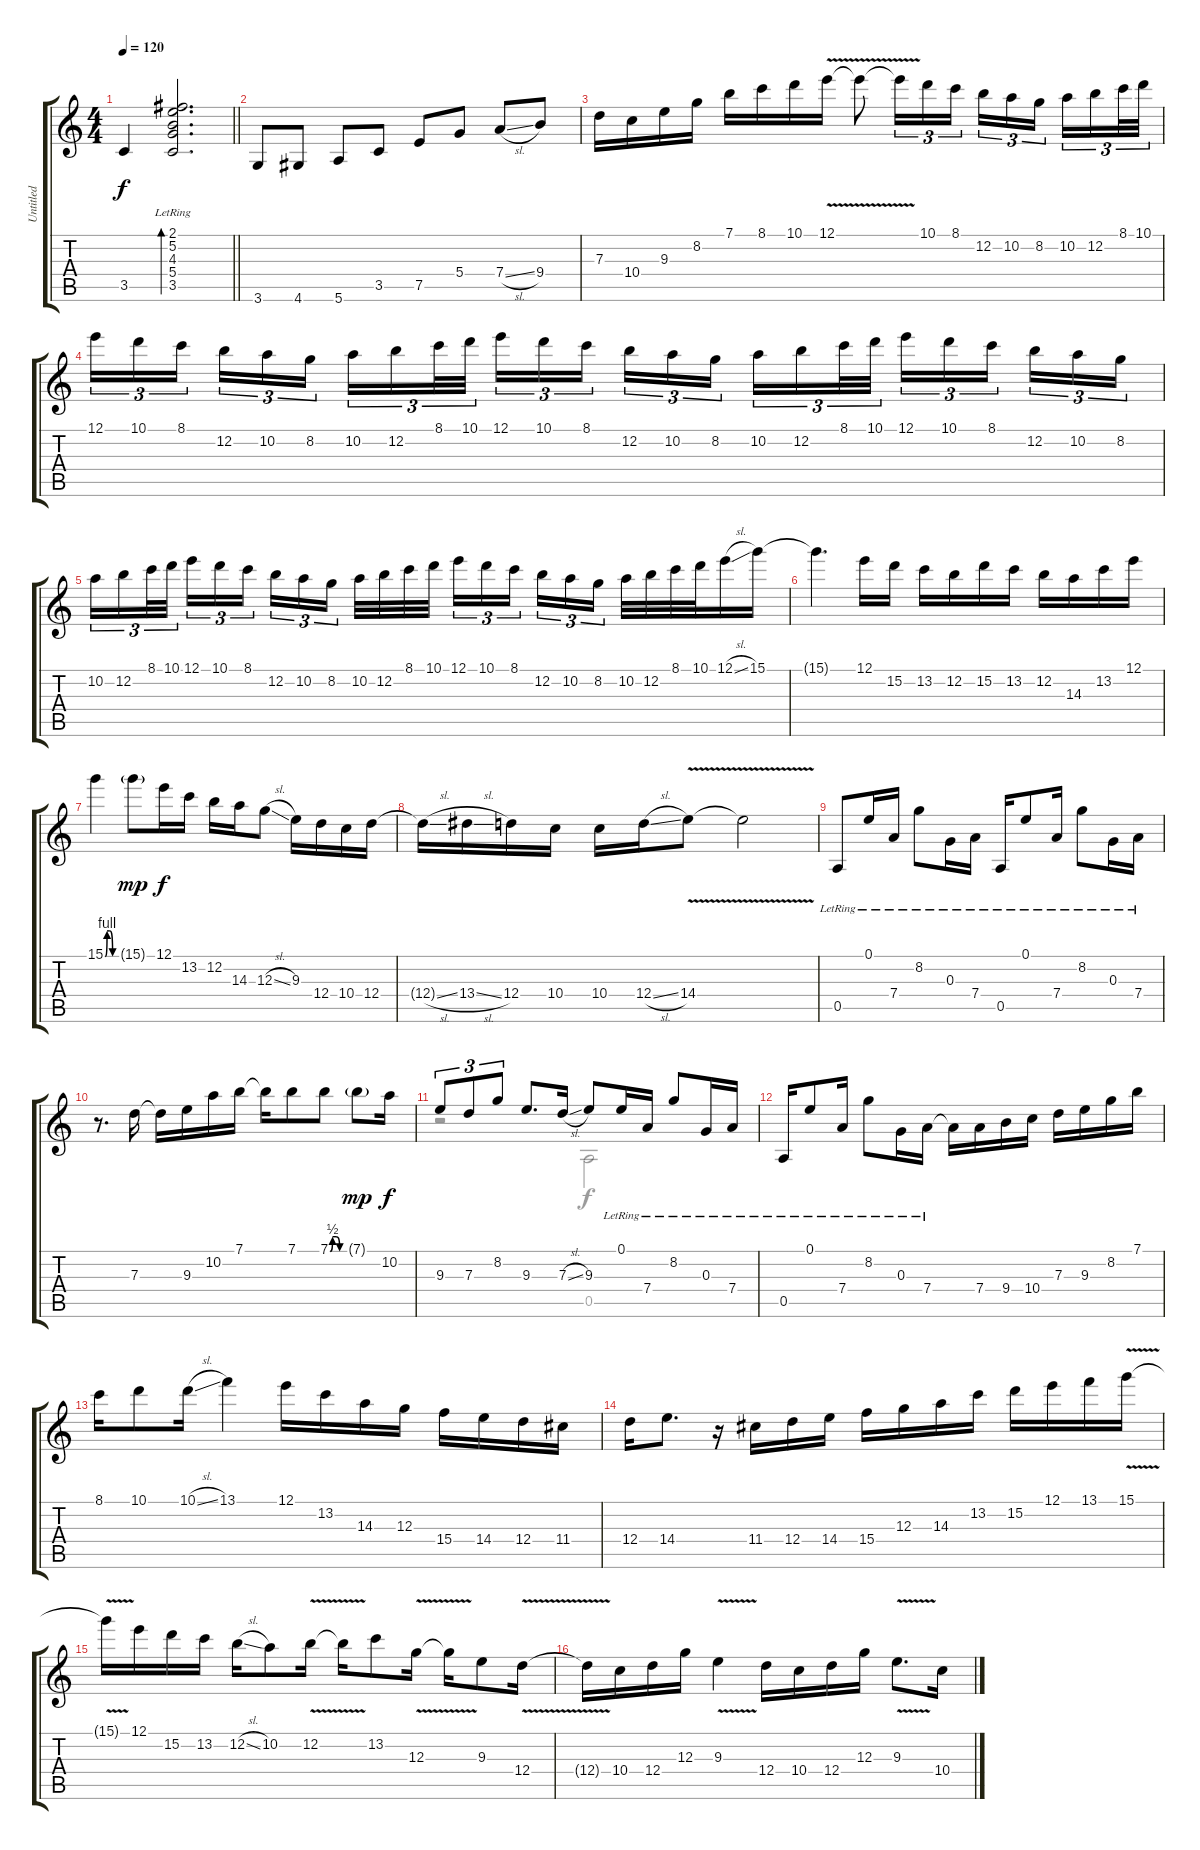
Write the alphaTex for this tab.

\track ("Untitled" "Untitled") {instrument acousticguitarnylon}
\staff {score tabs}
\tuning (E4 B3 G3 D3 A2 E2) {hide}
\voice
\ts (4 4)
\tempo 120
\clef g2
\barLineRight lightlight
\ks c
3.5{t}.4{dy f} (2.1{lr} 5.2{lr} 4.3{lr} 5.4{lr} 3.5{lr}).2{d bd 30} |
3.6.8 4.6.8 5.6.8 3.5.8 7.5.8 5.4.8 7.4{sl}.8 9.4.8 |
7.3.16 10.4.16 9.3.16 8.2.16 7.1.16 8.1.16 10.1.16 12.1{v}.16 12.1{v t}.8 12.1{v t}.16{tu (3 2)} 10.1.16{tu (3 2)} 8.1.16{tu (3 2)} 12.2.16{tu (3 2)} 10.2.16{tu (3 2)} 8.2.16{tu (3 2) beam splitsecondary} 10.2.16{tu (3 2)} 12.2.16{tu (3 2)} 8.1.32{tu (3 2)} 10.1.32{tu (3 2)} |
12.1.16{tu (3 2)} 10.1.16{tu (3 2)} 8.1.16{tu (3 2) beam splitsecondary} 12.2.16{tu (3 2)} 10.2.16{tu (3 2)} 8.2.16{tu (3 2)} 10.2.16{tu (3 2)} 12.2.16{tu (3 2)} 8.1.32{tu (3 2)} 10.1.32{tu (3 2) beam splitsecondary} 12.1.16{tu (3 2)} 10.1.16{tu (3 2)} 8.1.16{tu (3 2)} 12.2.16{tu (3 2)} 10.2.16{tu (3 2)} 8.2.16{tu (3 2) beam splitsecondary} 10.2.16{tu (3 2)} 12.2.16{tu (3 2)} 8.1.32{tu (3 2)} 10.1.32{tu (3 2)} 12.1.16{tu (3 2)} 10.1.16{tu (3 2)} 8.1.16{tu (3 2) beam splitsecondary} 12.2.16{tu (3 2)} 10.2.16{tu (3 2)} 8.2.16{tu (3 2)} |
10.2.16{tu (3 2)} 12.2.16{tu (3 2)} 8.1.32{tu (3 2)} 10.1.32{tu (3 2) beam splitsecondary} 12.1.16{tu (3 2)} 10.1.16{tu (3 2)} 8.1.16{tu (3 2)} 12.2.16{tu (3 2)} 10.2.16{tu (3 2)} 8.2.16{tu (3 2) beam splitsecondary} 10.2.32 12.2.32 8.1.32 10.1.32 12.1.16{tu (3 2)} 10.1.16{tu (3 2)} 8.1.16{tu (3 2) beam splitsecondary} 12.2.16{tu (3 2)} 10.2.16{tu (3 2)} 8.2.16{tu (3 2)} 10.2.32 12.2.32 8.1.32 10.1.32 12.1{sl}.16 15.1.16 |
15.1{t}.4{d} 12.1.16 15.2.16 13.2.16 12.2.16 15.2.16 13.2.16 12.2.16 14.3.16 13.2.16 12.1.16 |
15.1{be (custom 0 0 10 4 25 4 40 0 60 0)}.4 15.1{g}.8{dy mp} 12.1.16{dy f} 13.2.16 12.2.16 14.3.16 12.3{sl}.8 9.3.16 12.4.16 10.4.16 12.4.16 |
12.4{sl t}.16 13.4{sl}.16 12.4.16 10.4.16 10.4.16 12.4{sl}.16 14.4{v}.8 14.4{v t}.2 |
0.5{lr}.8 0.1{lr}.16 7.4{lr}.16 8.2{lr}.8 0.3{lr}.16 7.4{lr}.16 0.5{lr}.16 0.1{lr}.8 7.4{lr}.16 8.2{lr}.8 0.3{lr}.16 7.4{lr}.16 |
r.8{d} 7.3.16 7.3{t}.16 9.3.16 10.2.16 7.1.16 7.1{t}.16 7.1.8 7.1{be (custom 0 0 10 2 25 2 40 0 60 0)}.8 7.1{g}.8{dy mp} 10.2.16{dy f} |
9.3.8{tu (3 2)} 7.3.8{tu (3 2)} 8.2.8{tu (3 2)} 9.3.8{d} 7.3{sl}.16 9.3.8 0.1{lr}.16 7.4{lr}.16 8.2{lr}.8 0.3{lr}.16 7.4{lr}.16 |
0.5{lr}.16 0.1{lr}.8 7.4{lr}.16 8.2{lr}.8 0.3{lr}.16 7.4{lr}.16 7.4{t}.16 7.4.16 9.4.16 10.4.16 7.3.16 9.3.16 8.2.16 7.1.16 |
8.1.16 10.1.8 10.1{sl}.16 13.1.4 12.1.16 13.2.16 14.3.16 12.3.16 15.4.16 14.4.16 12.4.16 11.4.16 |
12.4.16 14.4.8{d} r.16 11.4.16 12.4.16 14.4.16 15.4.16 12.3.16 14.3.16 13.2.16 15.2.16 12.1.16 13.1.16 15.1{v}.16 |
15.1{v t}.16 12.1.16 15.2.16 13.2.16 12.2{sl}.16 10.2.8 12.2{v}.16 12.2{v t}.16 13.2.8 12.3{v}.16 12.3{v t}.16 9.3.8 12.4{v}.16 |
12.4{v t}.16 10.4.16 12.4.16 12.3.16 9.3{v}.4 12.4.16 10.4.16 12.4.16 12.3.16 9.3{v}.8{d} 10.4.16
\voice
\clef g2
\ottava regular
\simile none
\barLineRight lightlight
\ks c
|
|
|
|
|
|
|
|
|
|
r.2 0.5.2 |
|
|
|
|
